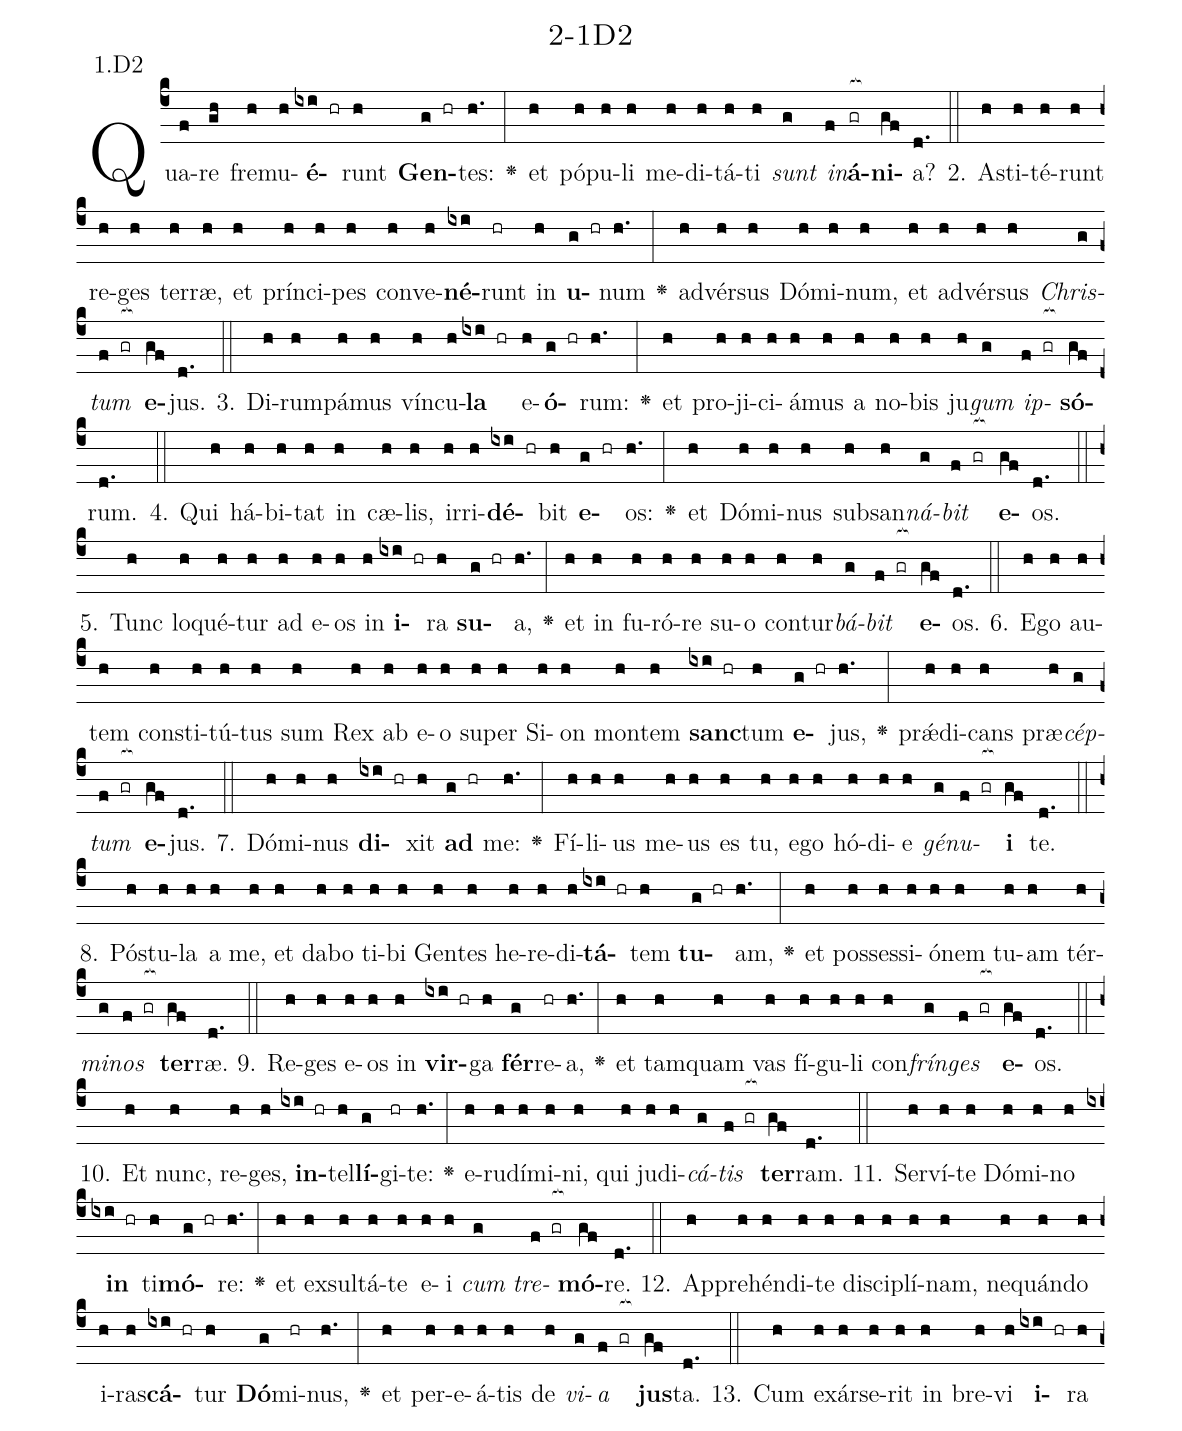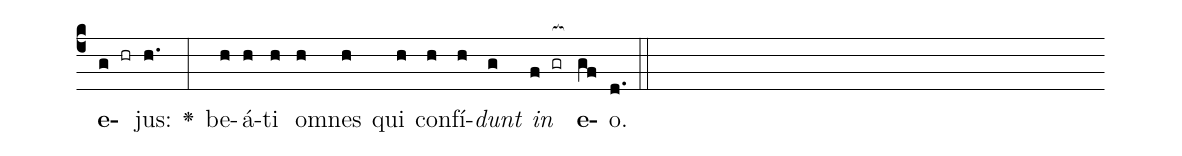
name: 2-1D2;
annotation: 1.D2;
%%
(c4)Qua(f)re(gh) fre(h)mu(h)<b>é</b>(ixi hr)runt(h) <b>Gen</b>(g hr)tes:(h.) <v>\greheightstar</v>(:) et(h) pó(h)pu(h)li(h) me(h)di(h)tá(h)ti(h) <i>sunt</i>(g) <i>in</i>(f)<b>á</b>(gr[ocb:1{])<b>ni</b>(gf[ocb:0}])a?(d.) (::)
2. A(h)sti(h)té(h)runt(h) re(h)ges(h) ter(h)ræ,(h) et(h) prín(h)ci(h)pes(h) con(h)ve(h)<b>né</b>(ixi)runt(hr) in(h) <b>u</b>(g hr)num(h.) <v>\greheightstar</v>(:) ad(h)vér(h)sus(h) Dó(h)mi(h)num,(h) et(h) ad(h)vér(h)sus(h) <i>Chris</i>(g)<i>tum</i>(f gr[ocb:1{]) <b>e</b>(gf[ocb:0}])jus.(d.) (::)
3. Di(h)rum(h)pá(h)mus(h) vín(h)cu(h)<b>la</b>(ixi hr) e(h)<b>ó</b>(g hr)rum:(h.) <v>\greheightstar</v>(:) et(h) pro(h)ji(h)ci(h)á(h)mus(h) a(h) no(h)bis(h) ju(h)<i>gum</i>(g) <i>ip</i>(f gr[ocb:1{])<b>só</b>(gf[ocb:0}])rum.(d.) (::)
4. Qui(h) há(h)bi(h)tat(h) in(h) cæ(h)lis,(h) ir(h)ri(h)<b>dé</b>(ixi hr)bit(h) <b>e</b>(g hr)os:(h.) <v>\greheightstar</v>(:) et(h) Dó(h)mi(h)nus(h) sub(h)san(h)<i>ná</i>(g)<i>bit</i>(f gr[ocb:1{]) <b>e</b>(gf[ocb:0}])os.(d.) (::)
5. Tunc(h) lo(h)qué(h)tur(h) ad(h) e(h)os(h) in(h) <b>i</b>(ixi hr)ra(h) <b>su</b>(g hr)a,(h.) <v>\greheightstar</v>(:) et(h) in(h) fu(h)ró(h)re(h) su(h)o(h) con(h)tur(h)<i>bá</i>(g)<i>bit</i>(f gr[ocb:1{]) <b>e</b>(gf[ocb:0}])os.(d.) (::)
6. E(h)go(h) au(h)tem(h) con(h)sti(h)tú(h)tus(h) sum(h) Rex(h) ab(h) e(h)o(h) su(h)per(h) Si(h)on(h) mon(h)tem(h) <b>sanc</b>(ixi hr)tum(h) <b>e</b>(g hr)jus,(h.) <v>\greheightstar</v>(:) prǽ(h)di(h)cans(h) præ(h)<i>cép</i>(g)<i>tum</i>(f gr[ocb:1{]) <b>e</b>(gf[ocb:0}])jus.(d.) (::)
7. Dó(h)mi(h)nus(h) <b>di</b>(ixi hr)xit(h) <b>ad</b>(g hr) me:(h.) <v>\greheightstar</v>(:) Fí(h)li(h)us(h) me(h)us(h) es(h) tu,(h) e(h)go(h) hó(h)di(h)e(h) <i>gé</i>(g)<i>nu</i>(f gr[ocb:1{])<b>i</b>(gf[ocb:0}]) te.(d.) (::)
8. Pós(h)tu(h)la(h) a(h) me,(h) et(h) da(h)bo(h) ti(h)bi(h) Gen(h)tes(h) he(h)re(h)di(h)<b>tá</b>(ixi hr)tem(h) <b>tu</b>(g hr)am,(h.) <v>\greheightstar</v>(:) et(h) pos(h)ses(h)si(h)ó(h)nem(h) tu(h)am(h) tér(h)<i>mi</i>(g)<i>nos</i>(f gr[ocb:1{]) <b>ter</b>(gf[ocb:0}])ræ.(d.) (::)
9. Re(h)ges(h) e(h)os(h) in(h) <b>vir</b>(ixi hr)ga(h) <b>fér</b>(g)re(hr)a,(h.) <v>\greheightstar</v>(:) et(h) tam(h)quam(h) vas(h) fí(h)gu(h)li(h) con(h)<i>frín</i>(g)<i>ges</i>(f gr[ocb:1{]) <b>e</b>(gf[ocb:0}])os.(d.) (::)
10. Et(h) nunc,(h) re(h)ges,(h) <b>in</b>(ixi hr)tel(h)<b>lí</b>(g)gi(hr)te:(h.) <v>\greheightstar</v>(:) e(h)ru(h)dí(h)mi(h)ni,(h) qui(h) ju(h)di(h)<i>cá</i>(g)<i>tis</i>(f gr[ocb:1{]) <b>ter</b>(gf[ocb:0}])ram.(d.) (::)
11. Ser(h)ví(h)te(h) Dó(h)mi(h)no(h) <b>in</b>(ixi hr) ti(h)<b>mó</b>(g hr)re:(h.) <v>\greheightstar</v>(:) et(h) ex(h)sul(h)tá(h)te(h) e(h)i(h) <i>cum</i>(g) <i>tre</i>(f gr[ocb:1{])<b>mó</b>(gf[ocb:0}])re.(d.) (::)
12. Ap(h)pre(h)hén(h)di(h)te(h) di(h)sci(h)plí(h)nam,(h) ne(h)quán(h)do(h) i(h)ras(h)<b>cá</b>(ixi hr)tur(h) <b>Dó</b>(g)mi(hr)nus,(h.) <v>\greheightstar</v>(:) et(h) per(h)e(h)á(h)tis(h) de(h) <i>vi</i>(g)<i>a</i>(f gr[ocb:1{]) <b>jus</b>(gf[ocb:0}])ta.(d.) (::)
13. Cum(h) ex(h)ár(h)se(h)rit(h) in(h) bre(h)vi(h) <b>i</b>(ixi hr)ra(h) <b>e</b>(g hr)jus:(h.) <v>\greheightstar</v>(:) be(h)á(h)ti(h) om(h)nes(h) qui(h) con(h)fí(h)<i>dunt</i>(g) <i>in</i>(f gr[ocb:1{]) <b>e</b>(gf[ocb:0}])o.(d.) (::)
